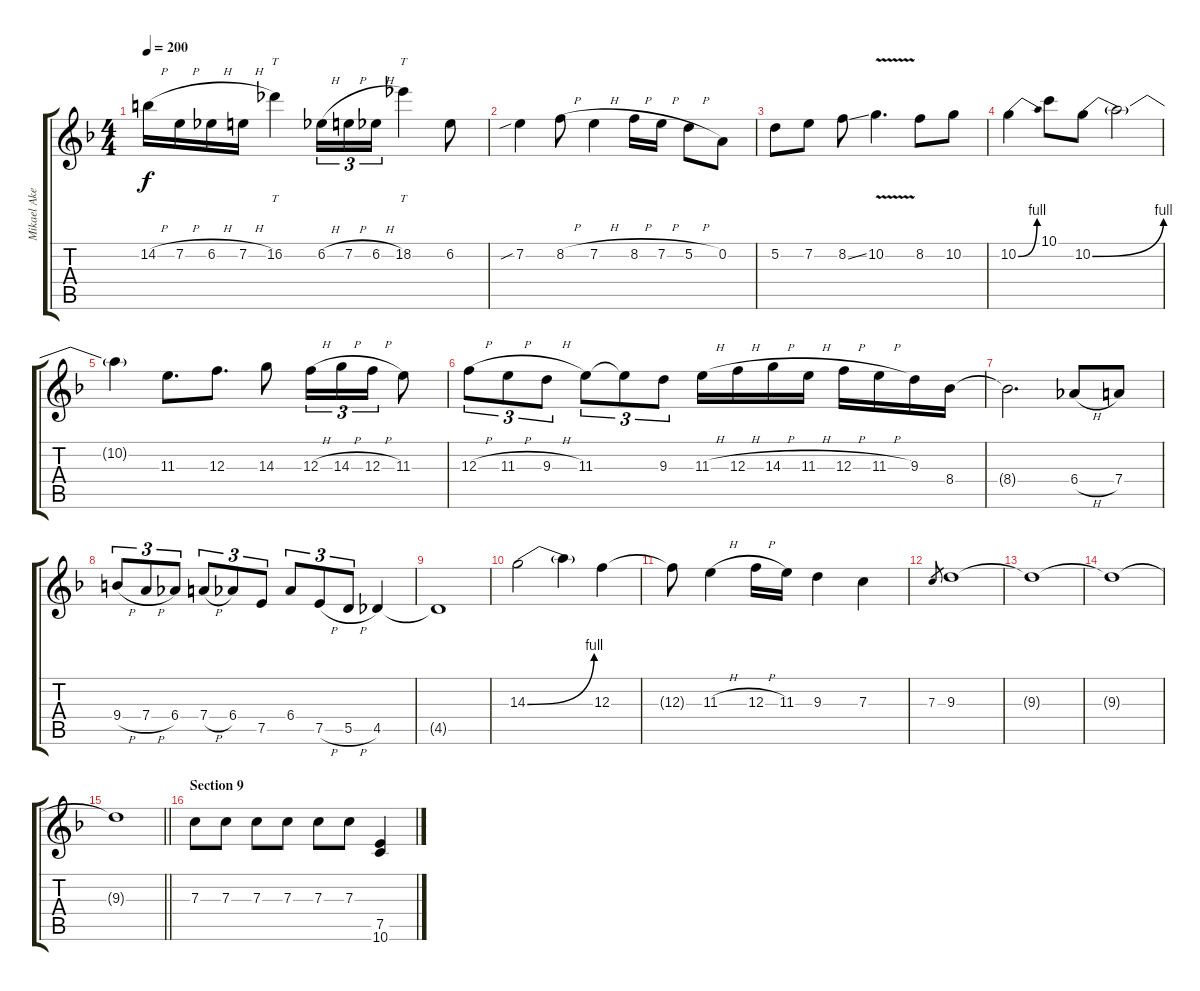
\track ("Mikael Akerfeldt" "Mikael Ake") {instrument distortionguitar}
\staff {score tabs}
\tuning (D4 A3 F3 D3 A2 D2) {hide}
\ts (4 4)
\tempo 200
\clef g2
\ks f
14.2{h}.16{dy f} 7.2{h}.16 6.2{h}.16 7.2{h}.16 16.2.4{tt} 6.2{h}.16{tu (3 2)} 7.2{h}.16{tu (3 2)} 6.2{h}.16{tu (3 2)} 18.2.4{tt} 6.2.8 |
7.2{sib}.4 8.2{h}.8 7.2{h}.4 8.2{h}.16 7.2{h}.16 5.2{h}.8 0.2.8 |
5.2.8 7.2.8 8.2{ss}.8 10.2{v}.4{d} 8.2.8 10.2.8 |
10.2{be (bend 0 0 60 4)}.4 10.1.8 10.2{be (bend 0 0 60 4)}.8 10.2{t}.2 |
10.2{t}.4 11.3.8{d} 12.3.8{d} 14.3.8 12.3{h}.16{tu (3 2)} 14.3{h}.16{tu (3 2)} 12.3{h}.16{tu (3 2)} 11.3.8 |
12.3{h}.8{tu (3 2)} 11.3{h}.8{tu (3 2)} 9.3{h}.8{tu (3 2)} 11.3.8{tu (3 2)} 11.3{t}.8{tu (3 2)} 9.3.8{tu (3 2)} 11.3{h}.16 12.3{h}.16 14.3{h}.16 11.3{h}.16 12.3{h}.16 11.3{h}.16 9.3.16 8.4.16 |
8.4{t}.2{d} 6.4{h}.8 7.4.8 |
9.4{h}.8{tu (3 2)} 7.4{h}.8{tu (3 2)} 6.4.8{tu (3 2)} 7.4{h}.8{tu (3 2)} 6.4.8{tu (3 2)} 7.5.8{tu (3 2)} 6.4.8{tu (3 2)} 7.5{h}.8{tu (3 2)} 5.5{h}.8{tu (3 2)} 4.5.4 |
4.5{t}.1 |
14.3{be (bend 0 0 60 4)}.2 14.3{t}.4 12.3.4 |
12.3{t}.8 11.3{h}.4 12.3{h}.16 11.3.16 9.3.4 7.3.4 |
7.3.8{gr} 9.3.1 |
9.3{t}.1 |
9.3{t}.1 |
\barLineRight lightlight
9.3{t}.1 |
\section ("" "Section 9")
7.3.8{volume 13} 7.3.8 7.3.8 7.3.8 7.3.8 7.3.8 (7.5 10.6).4
